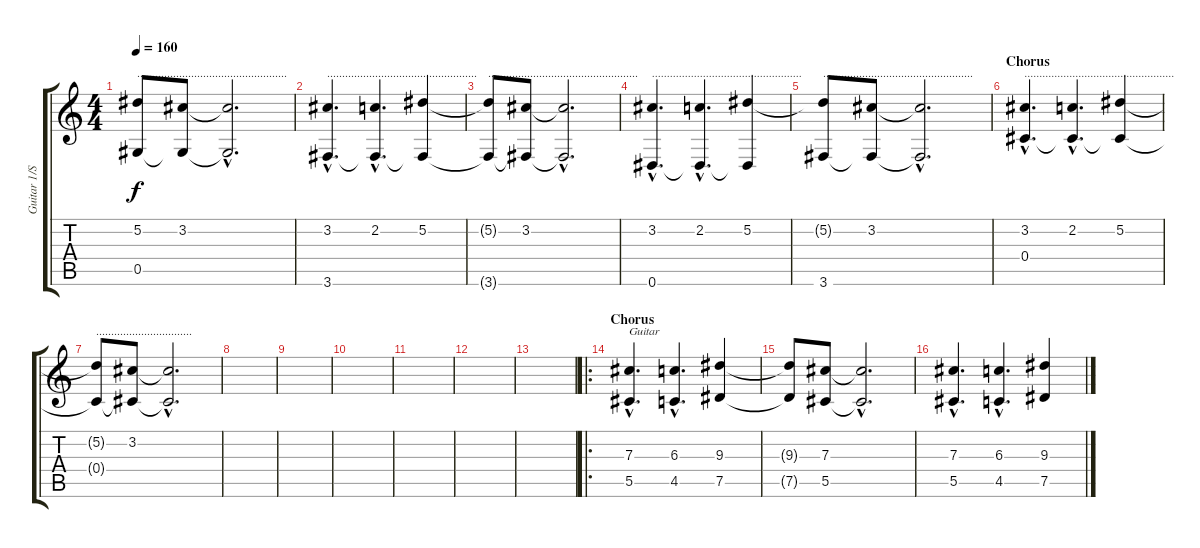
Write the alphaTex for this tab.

\track ("Guitar 1/Strings" "Guitar 1/S") {instrument electricguitarjazz}
\staff {score tabs}
\tuning (Eb4 Bb3 Gb3 Db3 Ab2 Eb2) {hide}
\ts (4 4)
\tempo 160
\clef g2
\ks c
(5.2{t} 0.5{t}).8{txt ".................................................." dy f} (3.2 0.5{t}).8 (3.2{hac t} 0.5{hac t}).2{d} |
(3.2{hac} 3.6{hac}).4{d txt ".................................................." instrument violin} (2.2{hac} 3.6{hac t}).4{d} (5.2 3.6{t}).4 |
(5.2{t} 3.6{t}).8{txt ".................................................."} (3.2 3.6{t}).8 (3.2{hac t} 3.6{hac t}).2{d} |
(3.2{hac} 0.6{hac}).4{d txt ".................................................." instrument violin} (2.2{hac} 0.6{hac t}).4{d} (5.2 0.6{t}).4 |
(5.2{t} 3.6).8{txt ".................................................."} (3.2 3.6{t}).8 (3.2{hac t} 3.6{hac t}).2{d} |
\section ("" "Chorus")
(3.2{hac} 0.4{hac}).4{d txt ".................................................." instrument violin} (2.2{hac} 0.4{hac t}).4{d} (5.2 0.4{t}).4 |
(5.2{t} 0.4{t}).8{txt "................................"} (3.2 0.4{t}).8 (3.2{hac t} 0.4{hac t}).2{d} |
|
|
|
|
|
|
\ro
\section ("" "Chorus")
(7.3{hac} 5.5{hac}).4{d txt "Guitar" volume 13 instrument overdrivenguitar} (6.3{hac} 4.5{hac}).4{d} (9.3 7.5).4 |
(9.3{t} 7.5{t}).8 (7.3 5.5).8 (7.3{hac t} 5.5{hac t}).2{d} |
(7.3{hac} 5.5{hac}).4{d} (6.3{hac} 4.5{hac}).4{d} (9.3 7.5).4
